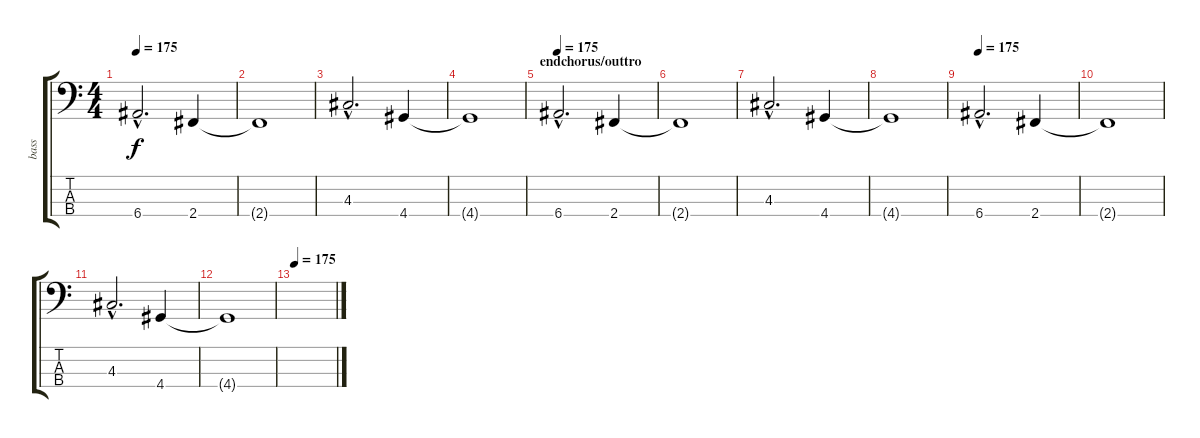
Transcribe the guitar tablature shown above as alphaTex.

\track ("bass" "bass") {instrument electricbasspick}
\staff {score tabs}
\tuning (G2 D2 A1 E1) {hide}
\ts (4 4)
\tempo 175
\clef f4
\ks c
6.4{hac}.2{d dy f} 2.4.4 |
2.4{t}.1 |
4.3{hac}.2{d} 4.4.4 |
4.4{t}.1 |
\section ("" "endchorus/outtro")
\tempo 175
6.4{hac}.2{d} 2.4.4 |
2.4{t}.1 |
4.3{hac}.2{d} 4.4.4 |
4.4{t}.1 |
\tempo 175
6.4{hac}.2{d} 2.4.4 |
2.4{t}.1 |
4.3{hac}.2{d} 4.4.4 |
4.4{t}.1 |
\tempo 175
